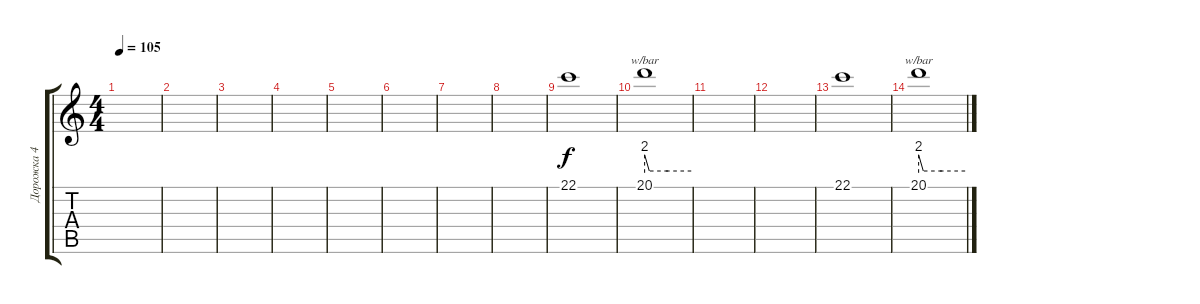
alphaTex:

\track ("Дорожка 4" "Дорожка 4") {instrument stringensemble1}
\staff {score tabs}
\tuning (D4 A3 F3 C3 G2 C2) {hide}
\ts (4 4)
\tempo 105
\clef g2
\ks c
|
|
|
|
|
|
|
|
22.1.1 |
20.1.1{tbe (custom default 0 8 6 0 30 0 60 0)} |
|
|
22.1.1 |
20.1.1{tbe (custom default 0 8 6 0 30 0 60 0)}
